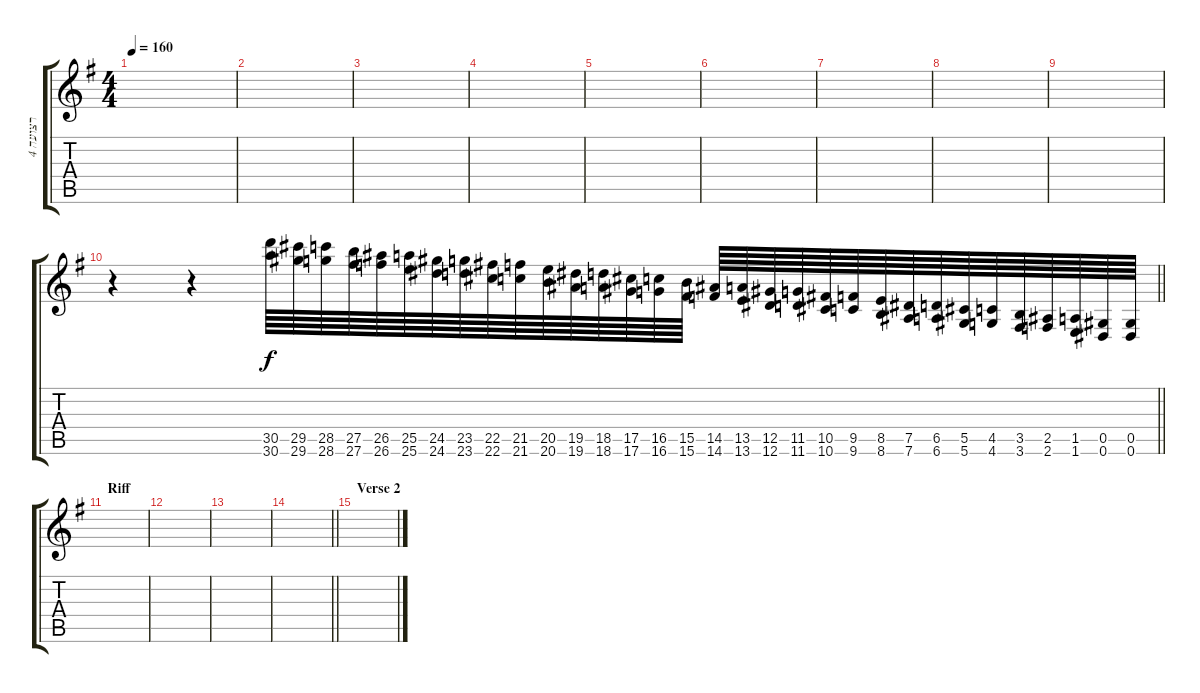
\track ("רצועה 4" "רצועה 4") {instrument overdrivenguitar}
\staff {score tabs}
\tuning (Eb4 Bb3 Gb3 Db3 Ab2 Eb2) {hide}
\ts (4 4)
\tempo 160
\clef g2
\ks eminor
|
|
|
|
|
|
|
|
|
\barLineRight lightlight
r.4 r.4 (30.5 30.6).64 (29.5 29.6).64 (28.5 28.6).64 (27.5 27.6).64 (26.5 26.6).64 (25.5 25.6).64 (24.5 24.6).64 (23.5 23.6).64 (22.5 22.6).64 (21.5 21.6).64 (20.5 20.6).64 (19.5 19.6).64 (18.5 18.6).64 (17.5 17.6).64 (16.5 16.6).64 (15.5 15.6).64 (14.5 14.6).64 (13.5 13.6).64 (12.5 12.6).64 (11.5 11.6).64 (10.5 10.6).64 (9.5 9.6).64 (8.5 8.6).64 (7.5 7.6).64 (6.5 6.6).64 (5.5 5.6).64 (4.5 4.6).64 (3.5 3.6).64 (2.5 2.6).64 (1.5 1.6).64 (0.5 0.6).64 (0.5 0.6).64 |
\section ("" "Riff")
|
|
|
\barLineRight lightlight
|
\section ("" "Verse 2")
